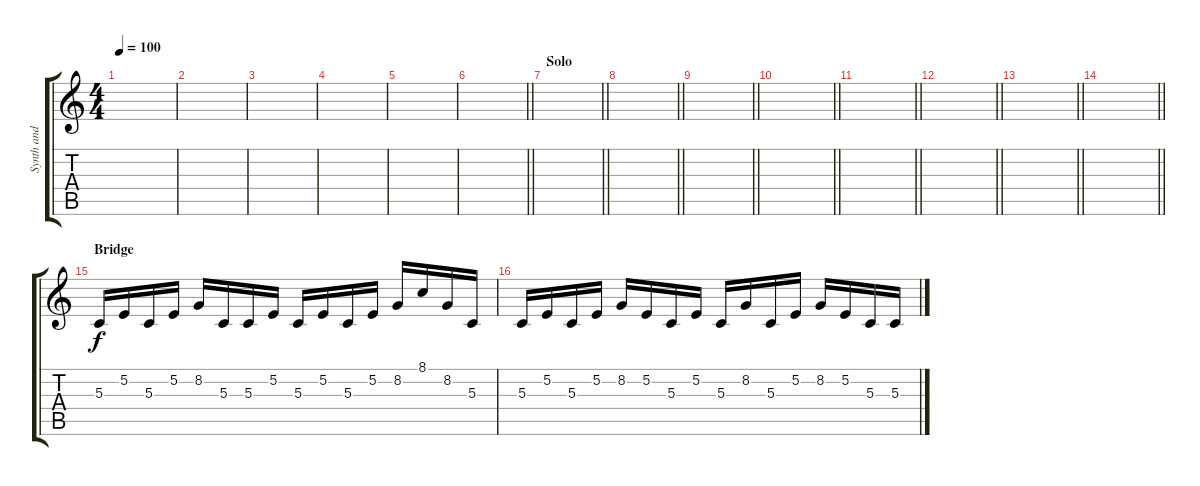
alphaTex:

\track ("Synth and Piano" "Synth and ") {instrument electricgrandpiano}
\staff {score tabs}
\tuning (E4 B3 G3 D3 A2 D2) {hide}
\ts (4 4)
\tempo 100
\clef g2
\ks c
|
|
|
|
|
\barLineRight lightlight
|
\section ("" "Solo")
\barLineRight lightlight
|
\barLineRight lightlight
|
\barLineRight lightlight
|
\barLineRight lightlight
|
\barLineRight lightlight
|
\barLineRight lightlight
|
\barLineRight lightlight
|
\barLineRight lightlight
|
\section ("" "Bridge")
5.3.16{instrument electricpiano1} 5.2.16 5.3.16 5.2.16 8.2.16 5.3.16 5.3.16 5.2.16 5.3.16 5.2.16 5.3.16 5.2.16 8.2.16 8.1.16 8.2.16 5.3.16 |
5.3.16 5.2.16 5.3.16 5.2.16 8.2.16 5.2.16 5.3.16 5.2.16 5.3.16 8.2.16 5.3.16 5.2.16 8.2.16 5.2.16 5.3.16 5.3.16
